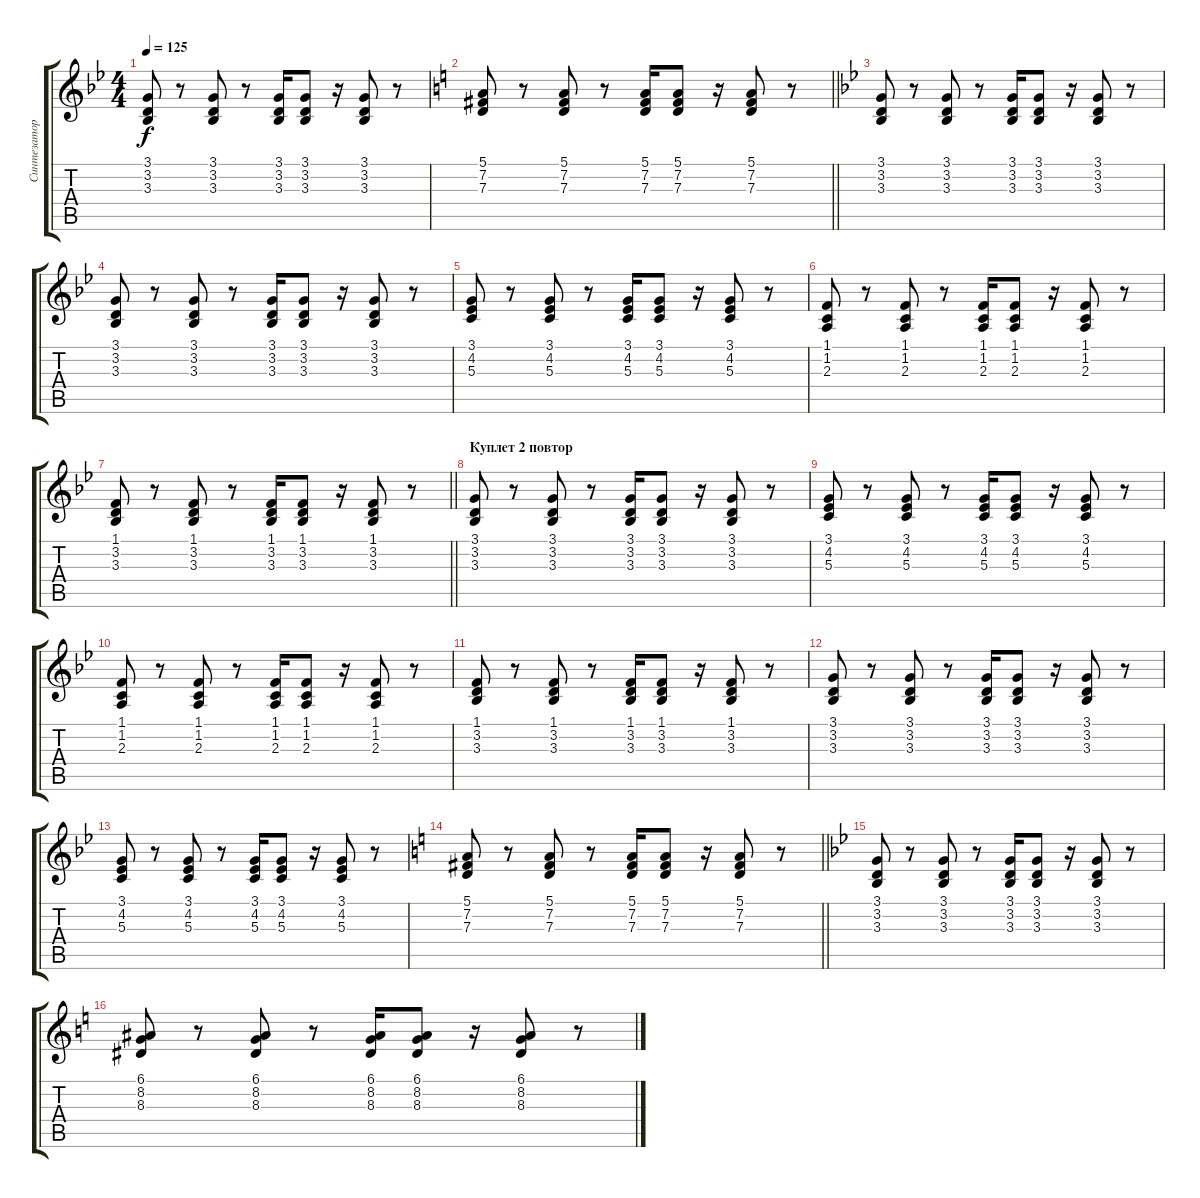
\track ("Синтезатор" "Синтезатор") {instrument lead2sawtooth}
\staff {score tabs}
\tuning (E4 B3 G3 D3 A2 E2) {hide}
\ts (4 4)
\tempo 125
\clef g2
\ks bb
(3.1 3.2 3.3).8{dy f} r.8 (3.1 3.2 3.3).8 r.8 (3.1 3.2 3.3).16 (3.1 3.2 3.3).8 r.16 (3.1 3.2 3.3).8 r.8 |
\barLineRight lightlight
\ks c
(5.1 7.2 7.3).8 r.8 (5.1 7.2 7.3).8 r.8 (5.1 7.2 7.3).16 (5.1 7.2 7.3).8 r.16 (5.1 7.2 7.3).8 r.8 |
\ks bb
(3.1 3.2 3.3).8 r.8 (3.1 3.2 3.3).8 r.8 (3.1 3.2 3.3).16 (3.1 3.2 3.3).8 r.16 (3.1 3.2 3.3).8 r.8 |
(3.1 3.2 3.3).8 r.8 (3.1 3.2 3.3).8 r.8 (3.1 3.2 3.3).16 (3.1 3.2 3.3).8 r.16 (3.1 3.2 3.3).8 r.8 |
(3.1 4.2 5.3).8 r.8 (3.1 4.2 5.3).8 r.8 (3.1 4.2 5.3).16 (3.1 4.2 5.3).8 r.16 (3.1 4.2 5.3).8 r.8 |
(1.1 1.2 2.3).8 r.8 (1.1 1.2 2.3).8 r.8 (1.1 1.2 2.3).16 (1.1 1.2 2.3).8 r.16 (1.1 1.2 2.3).8 r.8 |
\barLineRight lightlight
(1.1 3.2 3.3).8 r.8 (1.1 3.2 3.3).8 r.8 (1.1 3.2 3.3).16 (1.1 3.2 3.3).8 r.16 (1.1 3.2 3.3).8 r.8 |
\section ("" "Куплет 2 повтор")
(3.1 3.2 3.3).8 r.8 (3.1 3.2 3.3).8 r.8 (3.1 3.2 3.3).16 (3.1 3.2 3.3).8 r.16 (3.1 3.2 3.3).8 r.8 |
(3.1 4.2 5.3).8 r.8 (3.1 4.2 5.3).8 r.8 (3.1 4.2 5.3).16 (3.1 4.2 5.3).8 r.16 (3.1 4.2 5.3).8 r.8 |
(1.1 1.2 2.3).8 r.8 (1.1 1.2 2.3).8 r.8 (1.1 1.2 2.3).16 (1.1 1.2 2.3).8 r.16 (1.1 1.2 2.3).8 r.8 |
(1.1 3.2 3.3).8 r.8 (1.1 3.2 3.3).8 r.8 (1.1 3.2 3.3).16 (1.1 3.2 3.3).8 r.16 (1.1 3.2 3.3).8 r.8 |
(3.1 3.2 3.3).8 r.8 (3.1 3.2 3.3).8 r.8 (3.1 3.2 3.3).16 (3.1 3.2 3.3).8 r.16 (3.1 3.2 3.3).8 r.8 |
(3.1 4.2 5.3).8 r.8 (3.1 4.2 5.3).8 r.8 (3.1 4.2 5.3).16 (3.1 4.2 5.3).8 r.16 (3.1 4.2 5.3).8 r.8 |
\barLineRight lightlight
\ks c
(5.1 7.2 7.3).8 r.8 (5.1 7.2 7.3).8 r.8 (5.1 7.2 7.3).16 (5.1 7.2 7.3).8 r.16 (5.1 7.2 7.3).8 r.8 |
\ks bb
(3.1 3.2 3.3).8 r.8 (3.1 3.2 3.3).8 r.8 (3.1 3.2 3.3).16 (3.1 3.2 3.3).8 r.16 (3.1 3.2 3.3).8 r.8 |
\ks c
(6.1 8.2 8.3).8 r.8 (6.1 8.2 8.3).8 r.8 (6.1 8.2 8.3).16 (6.1 8.2 8.3).8 r.16 (6.1 8.2 8.3).8 r.8
